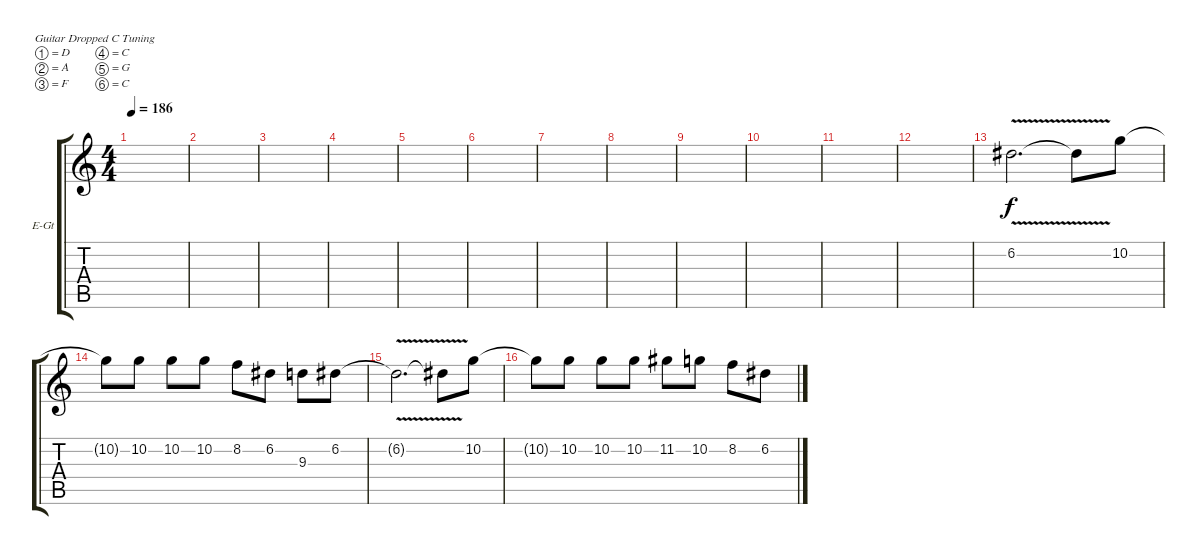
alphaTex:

\defaultSystemsLayout 4
\bracketExtendMode groupsimilarinstruments
\firstSystemTrackNameOrientation horizontal
\otherSystemsTrackNameOrientation horizontal
\track ("Electric Guitar 2" "E-Gt") {instrument distortionguitar}
\staff {score tabs}
\tuning (D4 A3 F3 C3 G2 C2)
\ts (4 4)
\tempo 186
\clef g2
\scale
0.333333
\ks c
|
\scale
0.333333 |
\scale
0.333333 |
\scale
0.333333 |
|
\scale
0.333333 |
\scale
0.333333 |
\scale
0.333333 |
\scale
0.333333 |
\scale
0.333333 |
\scale
0.333333 |
\scale
0.333333 |
\scale
0.333333 6.2{v}.2{d} 6.2{t}.8 10.2.8 |
\scale
0.333333 10.2{t}.8 10.2.8 10.2.8 10.2.8 8.2.8 6.2.8 9.3.8 6.2.8 |
\scale
0.333333 6.2{v t}.2{d} 6.2{t}.8 10.2.8 |
\scale
0.333333 10.2{t}.8 10.2.8 10.2.8 10.2.8 11.2.8 10.2.8 8.2.8 6.2.8
